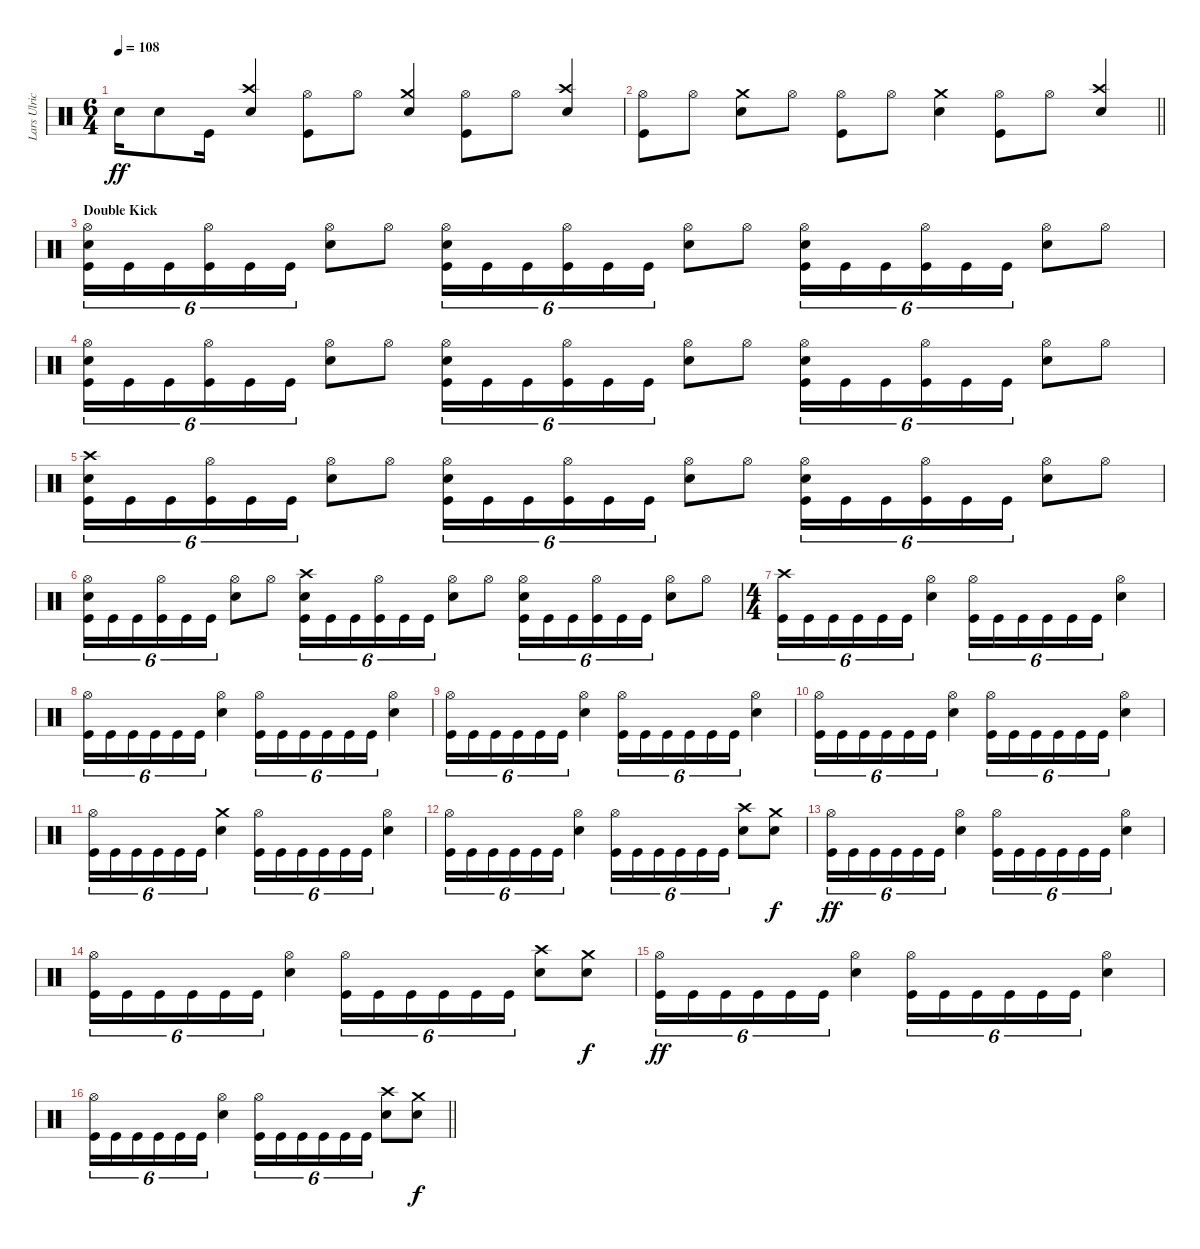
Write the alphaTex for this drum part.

\track ("Lars Ulrich" "Lars Ulric") {instrument percussion}
\staff {score}
\articulation defaults
\ts (6 4)
\tempo 108
\clef neutral
\ks c "Snare (hit) 2".16{dy ff beam Down} "Snare (hit) 2".8{beam Down} "Kick (hit)".16{beam Down}
("Crash high (hit)" "Snare (hit) 2").4{beam Up} ("Hi-Hat (open)" "Kick (hit)").8 "Hi-Hat (open)".8 ("Crash medium (hit)" "Snare (hit) 2").4{beam Up} ("Hi-Hat (open)" "Kick (hit)").8 "Hi-Hat (open)".8 ("Crash high (hit)" "Snare (hit) 2").4{beam Up} |
\barLineRight lightlight
("Hi-Hat (open)" "Kick (hit)").8 "Hi-Hat (open)".8 ("Crash medium (hit)" "Snare (hit) 2").8 "Hi-Hat (open)".8 ("Hi-Hat (open)" "Kick (hit)").8 "Hi-Hat (open)".8 ("Crash medium (hit)" "Snare (hit) 2").4 ("Hi-Hat (open)" "Kick (hit)").8 "Hi-Hat (open)".8 ("Crash high (hit)" "Snare (hit) 2").4{beam Up} |
\section ("" "Double Kick")
("Hi-Hat (open)" "Snare (hit) 2" "Kick (hit)").16{tu (6 4)} "Kick (hit)".16{tu (6 4)} "Kick (hit)".16{tu (6 4)} ("Hi-Hat (open)" "Kick (hit)").16{tu (6 4)} "Kick (hit)".16{tu (6 4)} "Kick (hit)".16{tu (6 4) beam split} ("Hi-Hat (open)" "Snare (hit) 2").8 "Hi-Hat (open)".8{beam split} ("Hi-Hat (open)" "Snare (hit) 2" "Kick (hit)").16{tu (6 4)} "Kick (hit)".16{tu (6 4)} "Kick (hit)".16{tu (6 4)} ("Hi-Hat (open)" "Kick (hit)").16{tu (6 4)} "Kick (hit)".16{tu (6 4)} "Kick (hit)".16{tu (6 4)} ("Hi-Hat (open)" "Snare (hit) 2").8 "Hi-Hat (open)".8{beam split} ("Hi-Hat (open)" "Snare (hit) 2" "Kick (hit)").16{tu (6 4)} "Kick (hit)".16{tu (6 4)} "Kick (hit)".16{tu (6 4)} ("Hi-Hat (open)" "Kick (hit)").16{tu (6 4)} "Kick (hit)".16{tu (6 4)} "Kick (hit)".16{tu (6 4) beam split} ("Hi-Hat (open)" "Snare (hit) 2").8 "Hi-Hat (open)".8 |
("Hi-Hat (open)" "Snare (hit) 2" "Kick (hit)").16{tu (6 4)} "Kick (hit)".16{tu (6 4)} "Kick (hit)".16{tu (6 4)} ("Hi-Hat (open)" "Kick (hit)").16{tu (6 4)} "Kick (hit)".16{tu (6 4)} "Kick (hit)".16{tu (6 4) beam split} ("Hi-Hat (open)" "Snare (hit) 2").8 "Hi-Hat (open)".8{beam split} ("Hi-Hat (open)" "Snare (hit) 2" "Kick (hit)").16{tu (6 4)} "Kick (hit)".16{tu (6 4)} "Kick (hit)".16{tu (6 4)} ("Hi-Hat (open)" "Kick (hit)").16{tu (6 4)} "Kick (hit)".16{tu (6 4)} "Kick (hit)".16{tu (6 4)} ("Hi-Hat (open)" "Snare (hit) 2").8 "Hi-Hat (open)".8{beam split} ("Hi-Hat (open)" "Snare (hit) 2" "Kick (hit)").16{tu (6 4)} "Kick (hit)".16{tu (6 4)} "Kick (hit)".16{tu (6 4)} ("Hi-Hat (open)" "Kick (hit)").16{tu (6 4)} "Kick (hit)".16{tu (6 4)} "Kick (hit)".16{tu (6 4) beam split} ("Hi-Hat (open)" "Snare (hit) 2").8 "Hi-Hat (open)".8 |
("Crash high (hit)" "Snare (hit) 2" "Kick (hit)").16{tu (6 4)} "Kick (hit)".16{tu (6 4)} "Kick (hit)".16{tu (6 4)} ("Hi-Hat (open)" "Kick (hit)").16{tu (6 4)} "Kick (hit)".16{tu (6 4)} "Kick (hit)".16{tu (6 4) beam split} ("Hi-Hat (open)" "Snare (hit) 2").8 "Hi-Hat (open)".8{beam split} ("Hi-Hat (open)" "Snare (hit) 2" "Kick (hit)").16{tu (6 4)} "Kick (hit)".16{tu (6 4)} "Kick (hit)".16{tu (6 4)} ("Hi-Hat (open)" "Kick (hit)").16{tu (6 4)} "Kick (hit)".16{tu (6 4)} "Kick (hit)".16{tu (6 4)} ("Hi-Hat (open)" "Snare (hit) 2").8 "Hi-Hat (open)".8{beam split} ("Hi-Hat (open)" "Snare (hit) 2" "Kick (hit)").16{tu (6 4)} "Kick (hit)".16{tu (6 4)} "Kick (hit)".16{tu (6 4)} ("Hi-Hat (open)" "Kick (hit)").16{tu (6 4)} "Kick (hit)".16{tu (6 4)} "Kick (hit)".16{tu (6 4) beam split} ("Hi-Hat (open)" "Snare (hit) 2").8 "Hi-Hat (open)".8 |
("Hi-Hat (open)" "Snare (hit) 2" "Kick (hit)").16{tu (6 4)} "Kick (hit)".16{tu (6 4)} "Kick (hit)".16{tu (6 4)} ("Hi-Hat (open)" "Kick (hit)").16{tu (6 4)} "Kick (hit)".16{tu (6 4)} "Kick (hit)".16{tu (6 4) beam split} ("Hi-Hat (open)" "Snare (hit) 2").8 "Hi-Hat (open)".8{beam split} ("Crash high (hit)" "Snare (hit) 2" "Kick (hit)").16{tu (6 4)} "Kick (hit)".16{tu (6 4)} "Kick (hit)".16{tu (6 4)} ("Hi-Hat (open)" "Kick (hit)").16{tu (6 4)} "Kick (hit)".16{tu (6 4)} "Kick (hit)".16{tu (6 4) beam split} ("Hi-Hat (open)" "Snare (hit) 2").8 "Hi-Hat (open)".8{beam split} ("Hi-Hat (open)" "Snare (hit) 2" "Kick (hit)").16{tu (6 4)} "Kick (hit)".16{tu (6 4)} "Kick (hit)".16{tu (6 4)} ("Hi-Hat (open)" "Kick (hit)").16{tu (6 4)} "Kick (hit)".16{tu (6 4)} "Kick (hit)".16{tu (6 4) beam split} ("Hi-Hat (open)" "Snare (hit) 2").8 "Hi-Hat (open)".8 |
\ts (4 4)
("Crash high (hit)" "Kick (hit)").16{tu (6 4)} "Kick (hit)".16{tu (6 4)} "Kick (hit)".16{tu (6 4)} "Kick (hit)".16{tu (6 4)} "Kick (hit)".16{tu (6 4)} "Kick (hit)".16{tu (6 4)} ("Hi-Hat (open)" "Snare (hit) 2").4 ("Hi-Hat (open)" "Kick (hit)").16{tu (6 4)} "Kick (hit)".16{tu (6 4)} "Kick (hit)".16{tu (6 4)} "Kick (hit)".16{tu (6 4)} "Kick (hit)".16{tu (6 4)} "Kick (hit)".16{tu (6 4)} ("Hi-Hat (open)" "Snare (hit) 2").4 |
("Hi-Hat (open)" "Kick (hit)").16{tu (6 4)} "Kick (hit)".16{tu (6 4)} "Kick (hit)".16{tu (6 4)} "Kick (hit)".16{tu (6 4)} "Kick (hit)".16{tu (6 4)} "Kick (hit)".16{tu (6 4)} ("Hi-Hat (open)" "Snare (hit) 2").4 ("Hi-Hat (open)" "Kick (hit)").16{tu (6 4)} "Kick (hit)".16{tu (6 4)} "Kick (hit)".16{tu (6 4)} "Kick (hit)".16{tu (6 4)} "Kick (hit)".16{tu (6 4)} "Kick (hit)".16{tu (6 4)} ("Hi-Hat (open)" "Snare (hit) 2").4 |
("Hi-Hat (open)" "Kick (hit)").16{tu (6 4)} "Kick (hit)".16{tu (6 4)} "Kick (hit)".16{tu (6 4)} "Kick (hit)".16{tu (6 4)} "Kick (hit)".16{tu (6 4)} "Kick (hit)".16{tu (6 4)} ("Hi-Hat (open)" "Snare (hit) 2").4 ("Hi-Hat (open)" "Kick (hit)").16{tu (6 4)} "Kick (hit)".16{tu (6 4)} "Kick (hit)".16{tu (6 4)} "Kick (hit)".16{tu (6 4)} "Kick (hit)".16{tu (6 4)} "Kick (hit)".16{tu (6 4)} ("Hi-Hat (open)" "Snare (hit) 2").4 |
("Hi-Hat (open)" "Kick (hit)").16{tu (6 4)} "Kick (hit)".16{tu (6 4)} "Kick (hit)".16{tu (6 4)} "Kick (hit)".16{tu (6 4)} "Kick (hit)".16{tu (6 4)} "Kick (hit)".16{tu (6 4)} ("Hi-Hat (open)" "Snare (hit) 2").4 ("Hi-Hat (open)" "Kick (hit)").16{tu (6 4)} "Kick (hit)".16{tu (6 4)} "Kick (hit)".16{tu (6 4)} "Kick (hit)".16{tu (6 4)} "Kick (hit)".16{tu (6 4)} "Kick (hit)".16{tu (6 4)} ("Hi-Hat (open)" "Snare (hit) 2").4 |
("Hi-Hat (open)" "Kick (hit)").16{tu (6 4)} "Kick (hit)".16{tu (6 4)} "Kick (hit)".16{tu (6 4)} "Kick (hit)".16{tu (6 4)} "Kick (hit)".16{tu (6 4)} "Kick (hit)".16{tu (6 4)} ("Crash medium (hit)" "Snare (hit) 2").4 ("Hi-Hat (open)" "Kick (hit)").16{tu (6 4)} "Kick (hit)".16{tu (6 4)} "Kick (hit)".16{tu (6 4)} "Kick (hit)".16{tu (6 4)} "Kick (hit)".16{tu (6 4)} "Kick (hit)".16{tu (6 4)} ("Hi-Hat (open)" "Snare (hit) 2").4 |
("Hi-Hat (open)" "Kick (hit)").16{tu (6 4)} "Kick (hit)".16{tu (6 4)} "Kick (hit)".16{tu (6 4)} "Kick (hit)".16{tu (6 4)} "Kick (hit)".16{tu (6 4)} "Kick (hit)".16{tu (6 4)} ("Hi-Hat (open)" "Snare (hit) 2").4 ("Hi-Hat (open)" "Kick (hit)").16{tu (6 4)} "Kick (hit)".16{tu (6 4)} "Kick (hit)".16{tu (6 4)} "Kick (hit)".16{tu (6 4)} "Kick (hit)".16{tu (6 4)} "Kick (hit)".16{tu (6 4)} ("Crash high (hit)" "Snare (hit) 2").8 ("Crash medium (hit)" "Snare (hit) 2").8{dy f} |
("Hi-Hat (open)" "Kick (hit)").16{tu (6 4) dy ff} "Kick (hit)".16{tu (6 4)} "Kick (hit)".16{tu (6 4)} "Kick (hit)".16{tu (6 4)} "Kick (hit)".16{tu (6 4)} "Kick (hit)".16{tu (6 4)} ("Hi-Hat (open)" "Snare (hit) 2").4 ("Hi-Hat (open)" "Kick (hit)").16{tu (6 4)} "Kick (hit)".16{tu (6 4)} "Kick (hit)".16{tu (6 4)} "Kick (hit)".16{tu (6 4)} "Kick (hit)".16{tu (6 4)} "Kick (hit)".16{tu (6 4)} ("Hi-Hat (open)" "Snare (hit) 2").4 |
("Hi-Hat (open)" "Kick (hit)").16{tu (6 4)} "Kick (hit)".16{tu (6 4)} "Kick (hit)".16{tu (6 4)} "Kick (hit)".16{tu (6 4)} "Kick (hit)".16{tu (6 4)} "Kick (hit)".16{tu (6 4)} ("Hi-Hat (open)" "Snare (hit) 2").4 ("Hi-Hat (open)" "Kick (hit)").16{tu (6 4)} "Kick (hit)".16{tu (6 4)} "Kick (hit)".16{tu (6 4)} "Kick (hit)".16{tu (6 4)} "Kick (hit)".16{tu (6 4)} "Kick (hit)".16{tu (6 4)} ("Crash high (hit)" "Snare (hit) 2").8 ("Crash medium (hit)" "Snare (hit) 2").8{dy f} |
("Hi-Hat (open)" "Kick (hit)").16{tu (6 4) dy ff} "Kick (hit)".16{tu (6 4)} "Kick (hit)".16{tu (6 4)} "Kick (hit)".16{tu (6 4)} "Kick (hit)".16{tu (6 4)} "Kick (hit)".16{tu (6 4)} ("Hi-Hat (open)" "Snare (hit) 2").4 ("Hi-Hat (open)" "Kick (hit)").16{tu (6 4)} "Kick (hit)".16{tu (6 4)} "Kick (hit)".16{tu (6 4)} "Kick (hit)".16{tu (6 4)} "Kick (hit)".16{tu (6 4)} "Kick (hit)".16{tu (6 4)} ("Hi-Hat (open)" "Snare (hit) 2").4 |
\barLineRight lightlight
("Hi-Hat (open)" "Kick (hit)").16{tu (6 4)} "Kick (hit)".16{tu (6 4)} "Kick (hit)".16{tu (6 4)} "Kick (hit)".16{tu (6 4)} "Kick (hit)".16{tu (6 4)} "Kick (hit)".16{tu (6 4)} ("Hi-Hat (open)" "Snare (hit) 2").4 ("Hi-Hat (open)" "Kick (hit)").16{tu (6 4)} "Kick (hit)".16{tu (6 4)} "Kick (hit)".16{tu (6 4)} "Kick (hit)".16{tu (6 4)} "Kick (hit)".16{tu (6 4)} "Kick (hit)".16{tu (6 4)} ("Crash high (hit)" "Snare (hit) 2").8 ("Crash medium (hit)" "Snare (hit) 2").8{dy f}
